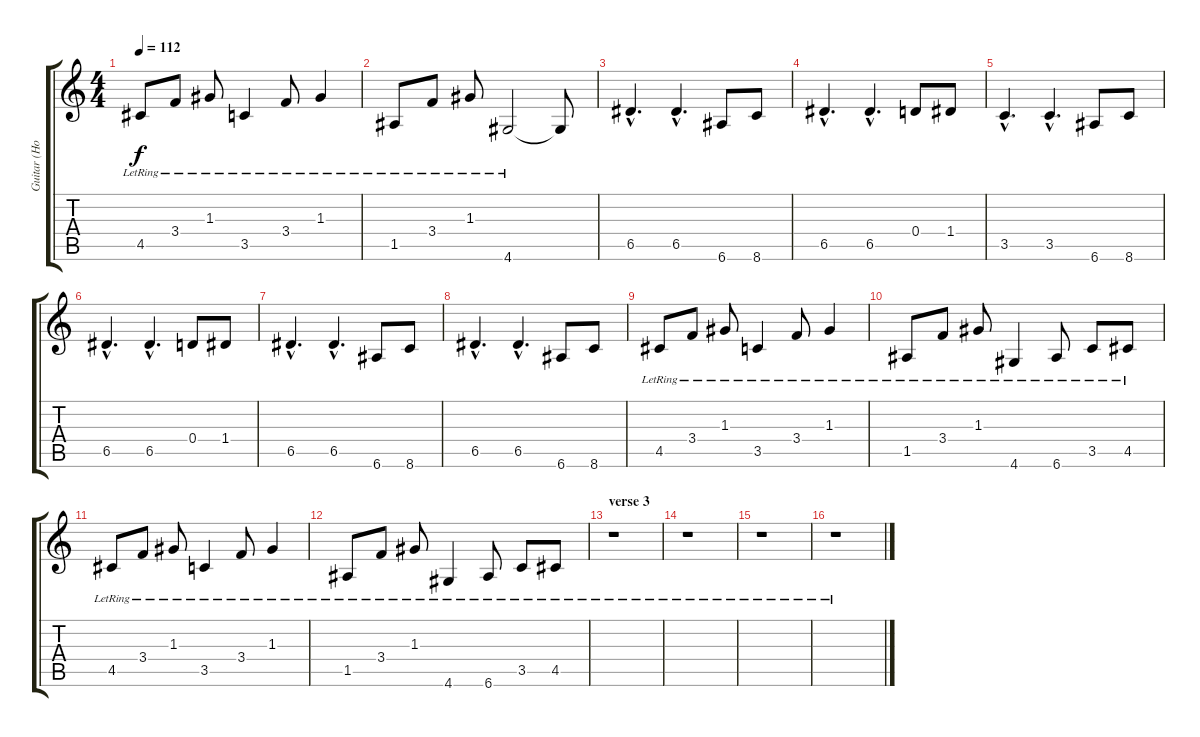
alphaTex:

\track ("Guitar (Hogson)" "Guitar (Ho") {instrument electricguitarclean}
\staff {score tabs}
\tuning (E4 B3 G3 D3 A2 E2) {hide}
\ts (4 4)
\tempo 112
\clef g2
\ks c
4.5{lr}.8{dy f} 3.4{lr}.8 1.3{lr}.8 3.5{lr}.4 3.4{lr}.8 1.3{lr}.4 |
1.5{lr}.8 3.4{lr}.8 1.3{lr}.8 4.6{lr}.2 4.6{t}.8 |
6.5{hac}.4{d} 6.5{hac}.4{d} 6.6.8 8.6.8 |
6.5{hac}.4{d} 6.5{hac}.4{d} 0.4.8 1.4.8 |
3.5{hac}.4{d} 3.5{hac}.4{d} 6.6.8 8.6.8 |
6.5{hac}.4{d} 6.5{hac}.4{d} 0.4.8 1.4.8 |
6.5{hac}.4{d} 6.5{hac}.4{d} 6.6.8 8.6.8 |
6.5{hac}.4{d} 6.5{hac}.4{d} 6.6.8 8.6.8 |
4.5{lr}.8 3.4{lr}.8 1.3{lr}.8 3.5{lr}.4 3.4{lr}.8 1.3{lr}.4 |
1.5{lr}.8 3.4{lr}.8 1.3{lr}.8 4.6{lr}.4 6.6{lr}.8 3.5{lr}.8 4.5{lr}.8 |
4.5{lr}.8 3.4{lr}.8 1.3{lr}.8 3.5{lr}.4 3.4{lr}.8 1.3{lr}.4 |
1.5{lr}.8 3.4{lr}.8 1.3{lr}.8 4.6{lr}.4 6.6{lr}.8 3.5{lr}.8 4.5{lr}.8 |
\section ("" "verse 3")
r.1 |
r.1 |
r.1 |
r.1
